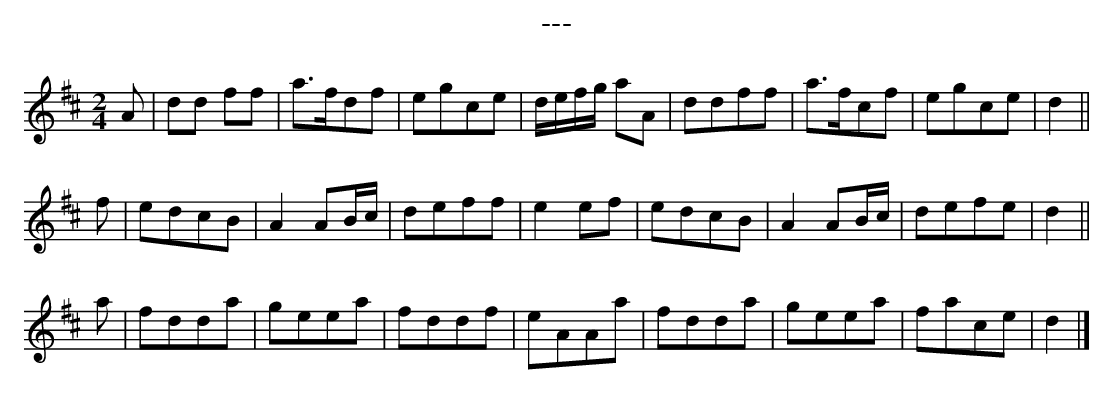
X:1
T:---
M:2/4
K:Dmaj
L:1/8
A|dd ff|a>fdf|egce|d/2e/2f/2g/2 aA|ddff|a>fcf|egce|d2||
f|edcB|A2 AB/2c/2|deff|e2 ef|edcB|A2 AB/2c/2|defe|d2||
a|fdda|geea|fddf|eAAa|fdda|geea|face|d2|]
